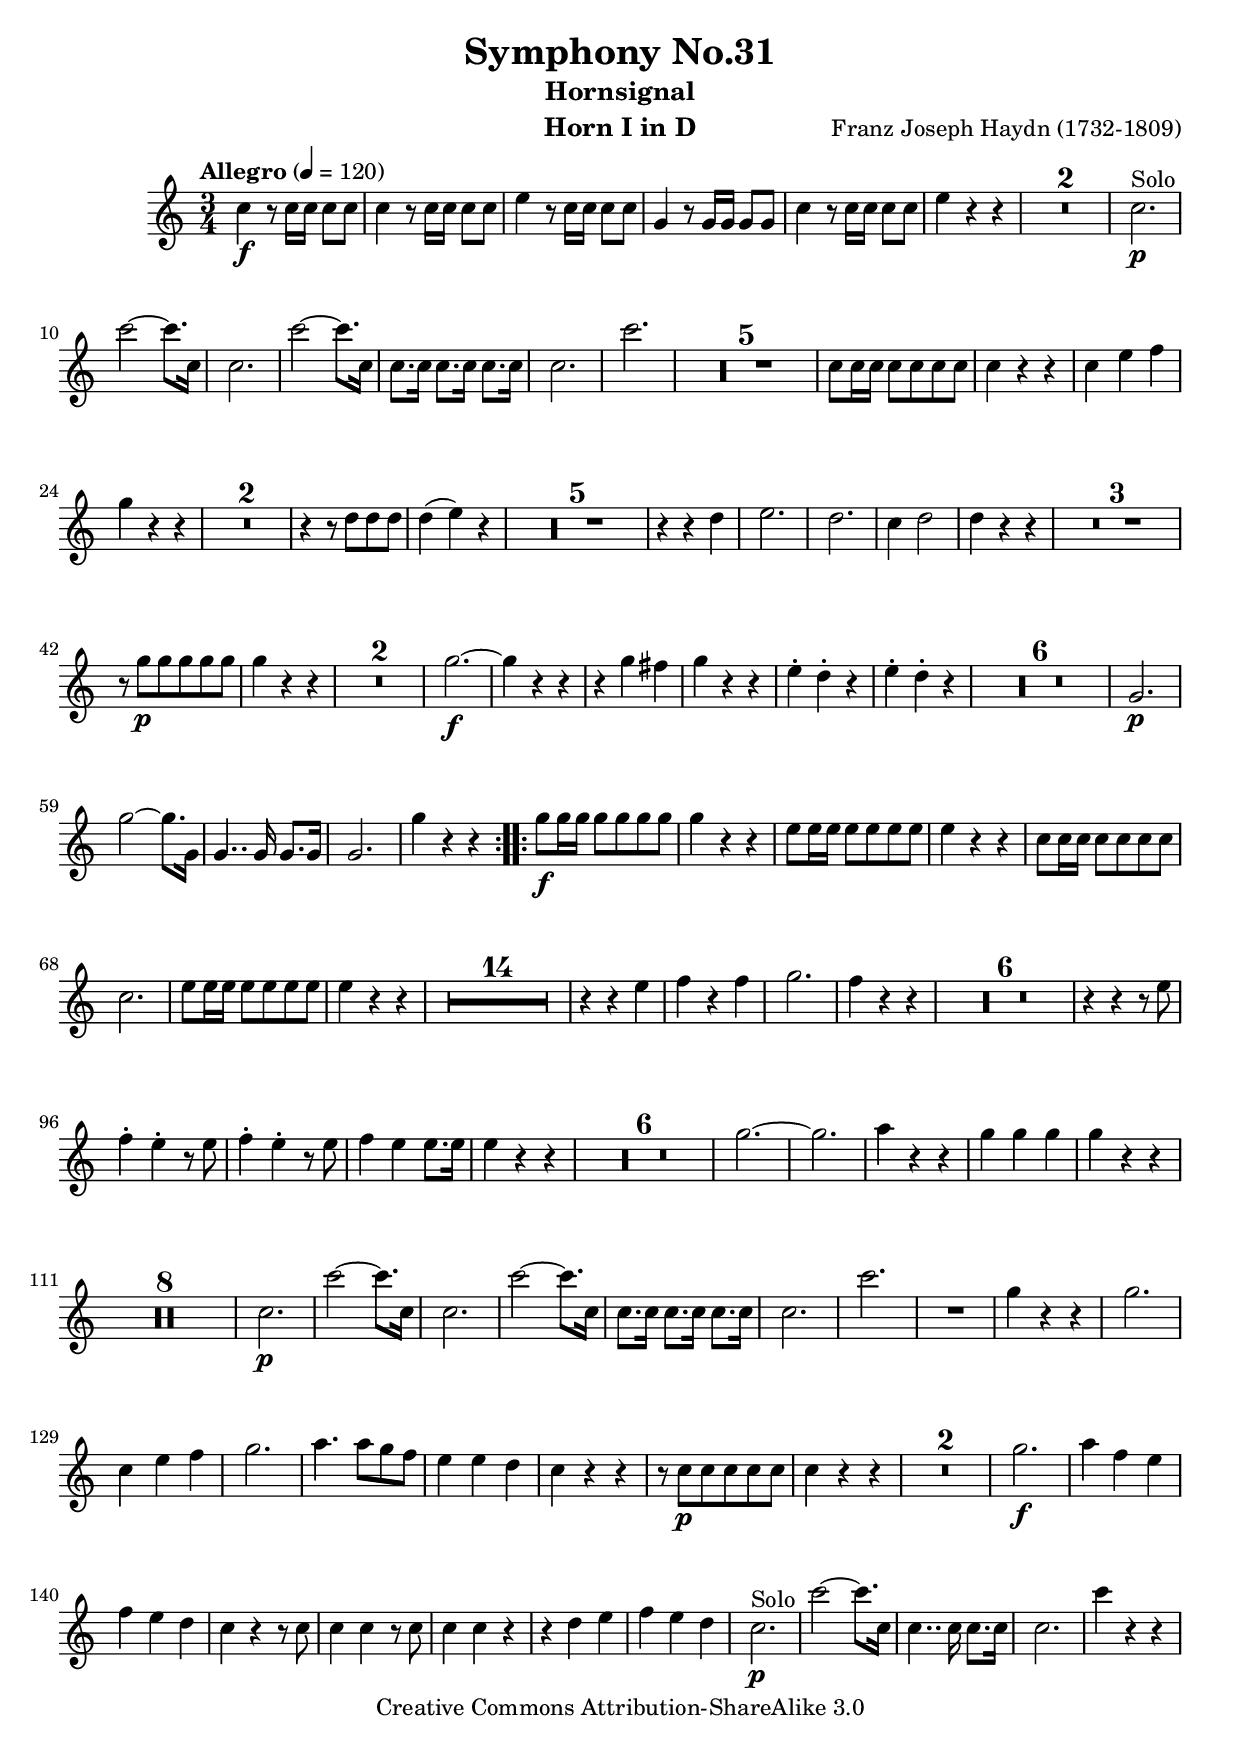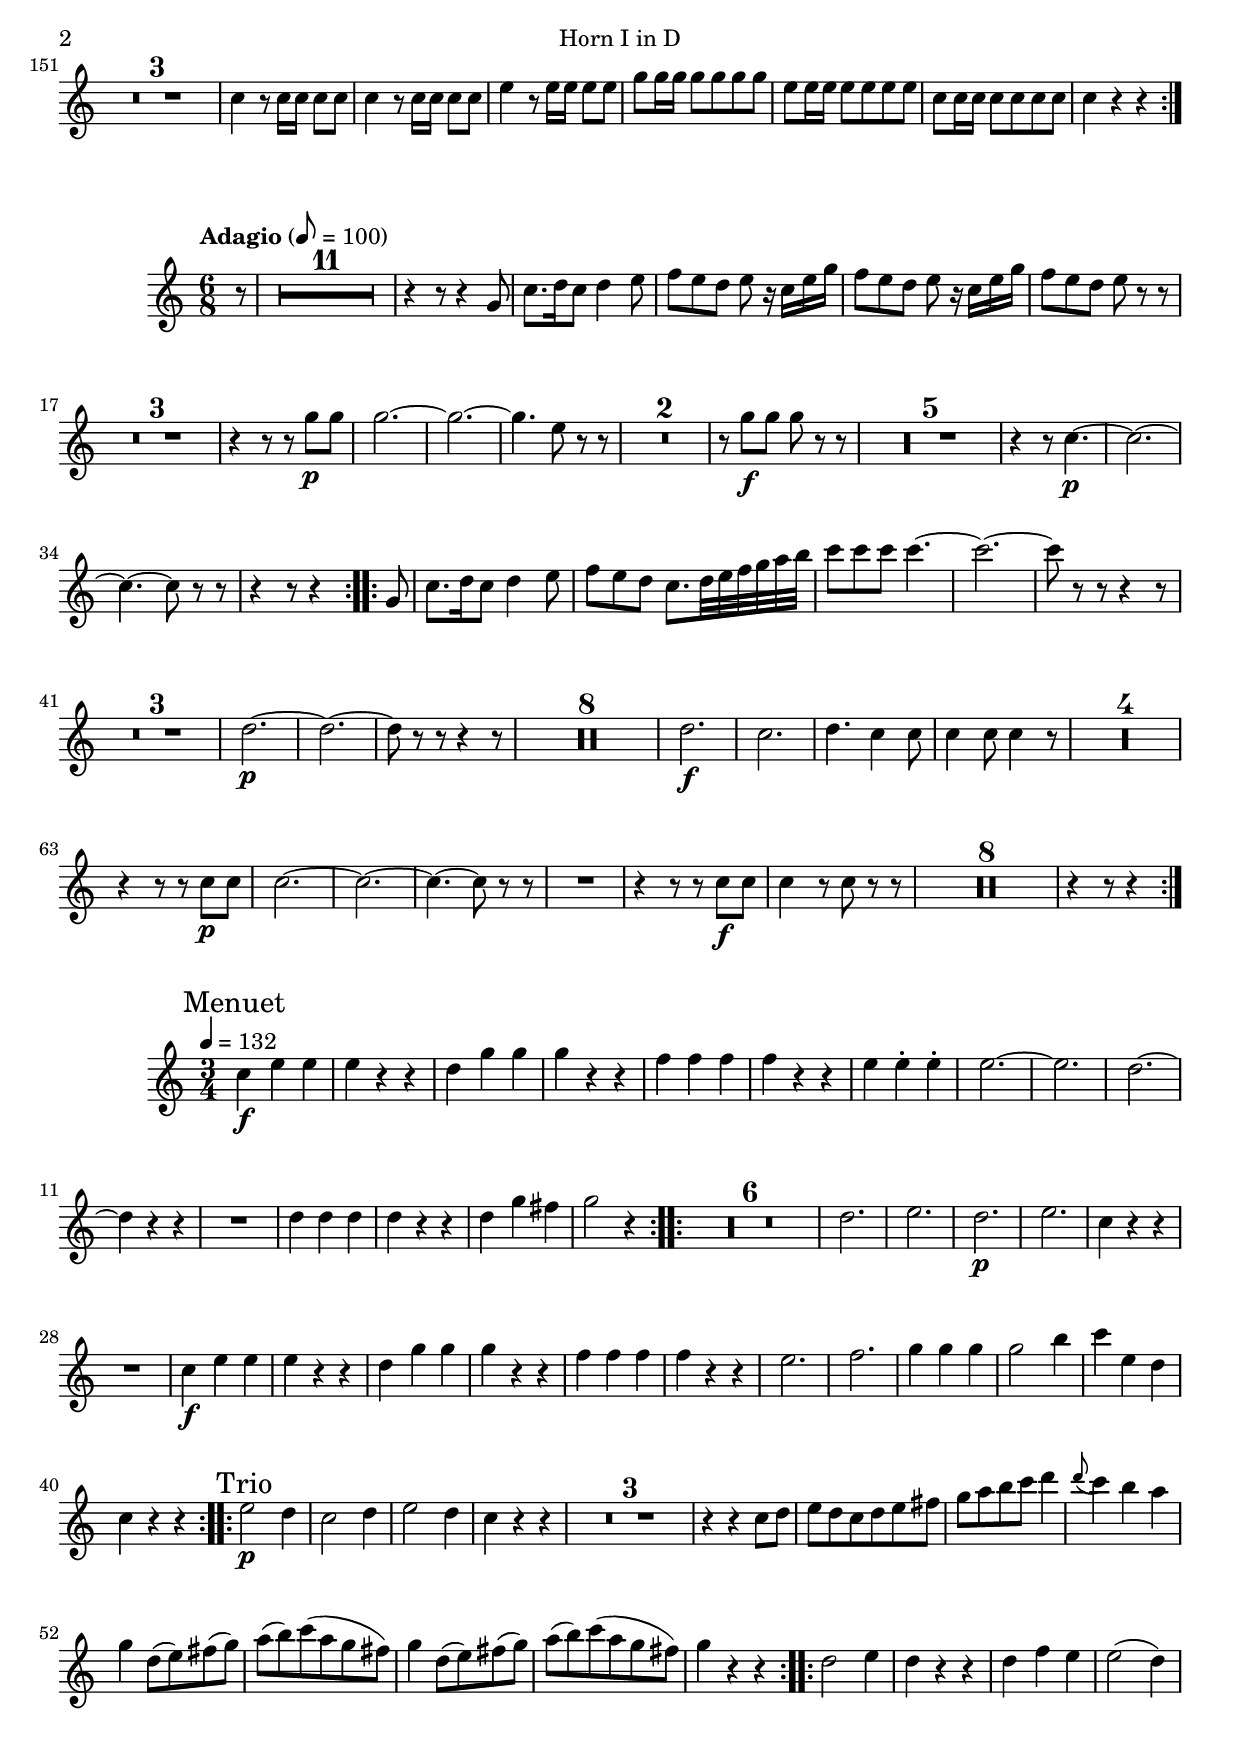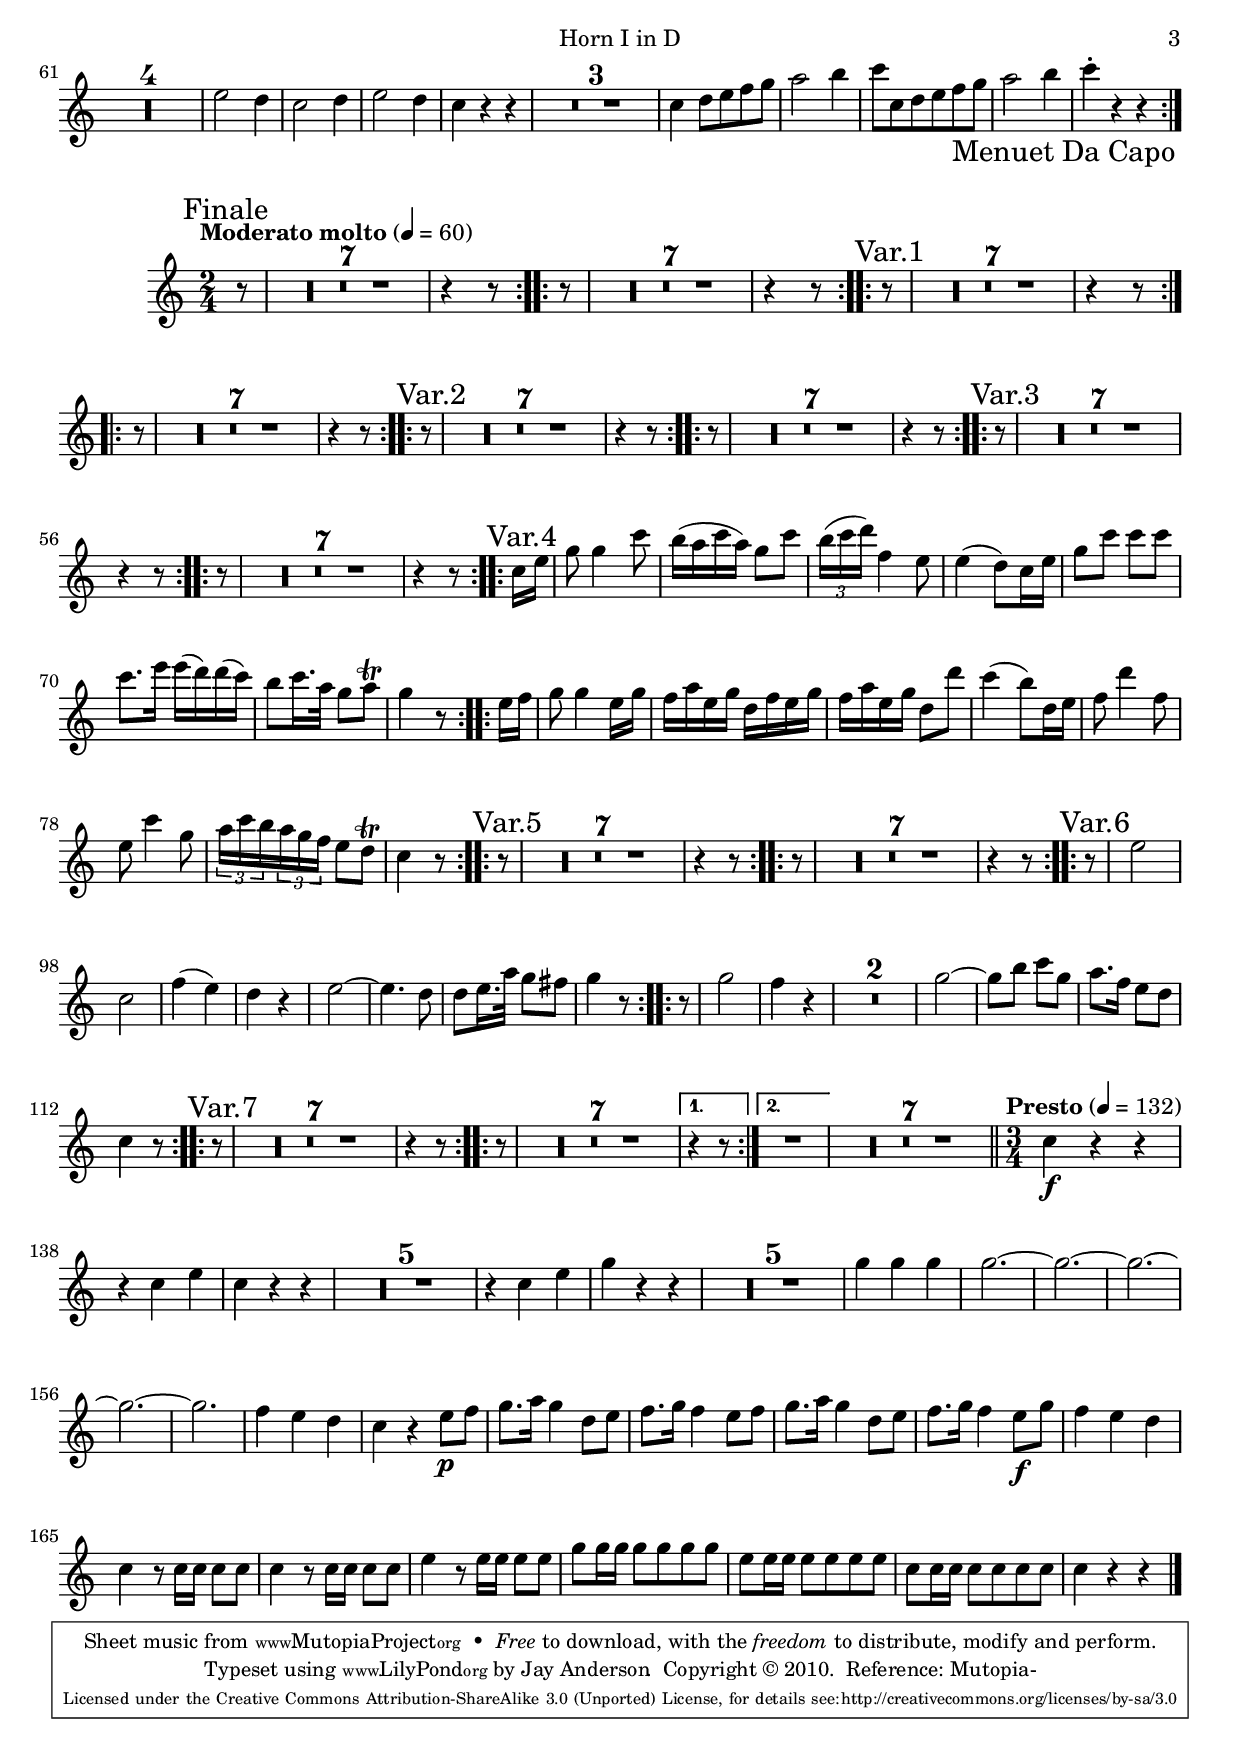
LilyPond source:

\version "2.13.16"

\include "defs.ily"
\version "2.13.16"

\include "defs.ily"

hornOneMvtI = \relative c''
{
  \transposition d
  \repeat volta 2
  {
    c4\f r8 c16 c c8 c |
    c4 r8 c16 c c8 c |
    e4 r8 c16 c c8 c |
    g4 r8 g16 g g8 g |
    c4 r8 c16 c c8 c |
    e4 r r |
    R2.*2 |
    c2.\p^\solo |
    c'2~ c8. c,16 |
    c2. |
    c'2~ c8. c,16 |
    \repeat unfold 3 {c8. c16} |
    c2. |
    c' |
    R2.*5 |
    c,8 c16 c c8 c c c |
    c4 r r |
    c4 e f |
    g r r |
    R2.*2 |
    r4 r8 d d d |
    d4( e) r |
    R2.*5 |
    r4 r d |
    e2. |
    d |
    c4 d2 |
    d4 r r |
    R2.*3 |
    r8 g\p g g g g |
    g4 r r |
    R2.*2 |
    g2.~\f |
    g4 r r |
    r g fis |
    g r r |
    e-. d-. r |
    e-. d-. r |
    R2.*6 |
    g,2.\p |
    g'2~ g8. g,16 |
    g4.. g16 g8. g16 |
    g2. |
    g'4 r r |
  }
  \repeat volta 2
  {
    g8\f g16 g g8 g g g |
    g4 r r |
    e8 e16 e e8 e e e |
    e4 r r |
    c8 c16 c c8 c c c |
    c2. |
    e8 e16 e e8 e e e |
    e4 r r |
    R2.*14 |
    r4 r e |
    f r f |
    g2. |
    f4 r r |
    R2.*6 |
    r4 r r8 e |
    f4-. e-. r8 e |
    f4-. e-. r8 e |
    f4 e e8. e16 |
    e4 r r |
    R2.*6 |
    g2.~ |
    g |
    a4 r r |
    g g g |
    g r r |
    R2.*8 |
    c,2.\p |
    c'2~ c8. c,16 |
    c2. |
    c'2~ c8. c,16 |
    \repeat unfold 3 {c8. c16} |
    c2. |
    c' |
    R2. |
    g4 r r |
    g2. |
    c,4 e f |
    g2. |
    a4. a8 g f |
    e4 e d |
    c r r |
    r8 c\p c c c c |
    c4 r r |
    R2.*2 |
    g'2.\f |
    a4 f e |
    f e d |
    c r r8 c |
    c4 c r8 c |
    c4 c r |
    r d e |
    f e d |
    c2.\p^\solo |
    c'2~ c8. c,16 |
    c4.. c16 c8. c16 |
    c2. |
    c'4 r r |
    R2.*3 |
    c,4 r8 c16 c c8 c |
    c4 r8 c16 c c8 c |
    e4 r8 e16 e e8 e |
    g8 g16 g g8 g g g |
    e8 e16 e e8 e e e |
    c8 c16 c c8 c c c |
    c4 r r |
  }
}

hornOneMvtII = \relative c''
{
  \transposition d
  \repeat volta 2
  {
    r8 |
    R2.*11 |
    r4 r8 r4 g8 |
    c8. d16 c8 d4 e8 |
    \repeat unfold 2 {f e d e r16 c e g |}
    f8 e d e r r |
    R2.*3 |
    r4 r8 r g\p g |
    g2.~ |
    g~ |
    g4. e8 r r |
    R2.*2 |
    r8 g\f g g r r |
    R2.*5 |
    r4 r8 c,4.~\p |
    c2.~ |
    c4.~ c8 r r |
    r4 r8 r4
  }
  \repeat volta 2
  {
    g8 |
    c8. d16 c8 d4 e8 |
    f e d c8. d32 e f g a b |
    c8 c c c4.~ |
    c2.~ |
    c8 r r r4 r8 |
    R2.*3 |
    d,2.~\p |
    d~ |
    d8 r r r4 r8 |
    R2.*8 |
    d2.\f |
    c |
    d4. c4 c8 |
    c4 c8 c4 r8 |
    R2.*4 |
    r4 r8 r c\p c |
    c2.~ |
    c~ |
    c4.~ c8 r r |
    R2. |
    r4 r8 r c\f c |
    c4 r8 c r r |
    R2.*8 |
    r4 r8 r4
  }
}

hornOneMvtIII = \relative c''
{
  \transposition d
  \repeat volta 2
  {
    c4\f e e |
    e r r |
    d g g |
    g r r |
    f f f |
    f r r |
    e e-. e-. |
    e2.~ |
    e |
    d~ |
    d4 r r |
    R2. |
    d4 d d |
    d r r |
    d g fis |
    g2 r4 |
  }
  \repeat volta 2
  {
    R2.*6 |
    d2. |
    e |
    d\p |
    e |
    c4 r r |
    R2. |
    c4\f e e |
    e r r |
    d g g |
    g r r |
    f f f |
    f r r |
    e2. |
    f |
    g4 g g |
    g2 b4 |
    c e, d |
    c r r |
  }
  \repeat volta 2
  {
    e2\p d4 |
    c2 d4 |
    e2 d4 |
    c4 r r |
    R2.*3 |
    r4 r c8 d |
    e d c d e fis |
    g a b c d4 |
    \appoggiatura d8 c4 b a |
    \repeat unfold 2
    {
      g d8( e) fis( g) |
      a( b) c( a g fis) |
    }
    g4 r r |
  }
  \repeat volta 2
  {
    d2 e4 |
    d4 r r |
    d f e |
    e2( d4) |
    R2.*4 |
    e2 d4 |
    c2 d4 |
    e2 d4 |
    c4 r r |
    R2.*3 |
    c4 d8 e f g |
    a2 b4 |
    c8 c, d e f g |
    a2 b4 |
    c-. r r |
  }
}

hornOneMvtIV = \relative c''
{
  \transposition d
  %Intro, Var.1-3
  \repeat unfold 4
  {
    \repeat volta 2
    {
      r8 |
      R2*7 |
      r4 r8
    }
    \repeat volta 2
    {
      r8 |
      R2*7 |
      r4 r8
    }
  }
  %Var.4
  \repeat volta 2
  {
    c16 e |
    g8 g4 c8 |
    b16( a c a) g8 c |
    \times 2/3 {b16( c d)} f,4 e8 |
    e4( d8) c16 e |
    g8 c c c |
    c8. e16 e( d) d( c) |
    b8 c16. a32 g8 a\trill |
    g4 r8
  }
  \repeat volta 2
  {
    e16 f |
    g8 g4 e16 g |
    f a e g d f e g |
    f a e g d8 d' |
    c4( b8) d,16 e |
    f8 d'4 f,8 |
    e c'4 g8 |
    \times 2/3 {a16 c b} \times 2/3 {a g f} e8 d\trill |
    c4 r8
  }
  %Var.5
  \repeat volta 2
  {
    r8 |
    R2*7 |
    r4 r8
  }
  \repeat volta 2
  {
    r8 |
    R2*7 |
    r4 r8
  }
  %Var.6
  \repeat volta 2
  {
    r8 |
    e2 |
    c |
    f4( e) |
    d r |
    e2~ |
    e4. d8 |
    d e16. a32 g8 fis |
    g4 r8
  }
  \repeat volta 2
  {
    r8 |
    g2 |
    f4 r |
    R2*2 |
    g2~ |
    g8 b c g |
    a8. f16 e8 d |
    c4 r8
  }
  %Var.7
  \repeat volta 2
  {
    r8 |
    R2*7 |
    r4 r8
  }
  \repeat volta 2
  {
    r8 |
    R2*7 |
  }
  \alternative
  {
    {r4 r8}
    {R2 |}
  }
  R2*7 |

  %Presto
  %3/4
  c4\f r r |
  r c e |
  c r r |
  R2.*5 |
  r4 c e |
  g r r |
  R2.*5 |
  g4 g g |
  \repeat unfold 4 {g2.~ |}
  g2. |
  f4 e d |
  c4 r e8\p f |
  g8. a16 g4 d8 e |
  f8. g16 f4 e8 f |
  g8. a16 g4 d8 e |
  f8. g16 f4 e8\f g |
  f4 e d |
  c4 r8 c16 c c8 c |
  c4 r8 c16 c c8 c |
  e4 r8 e16 e e8 e |
  g8 g16 g g8 g g g |
  e8 e16 e e8 e e e |
  c8 c16 c c8 c c c |
  c4 r r |
}

instrument = "Horn I in D"
\include "header.ily"

\score { \new Staff { << \hornOneMvtI \outlineMvtI >> } }
\score { \new Staff { << \hornOneMvtII \outlineMvtII >> } }
\score { \new Staff { << \hornOneMvtIII \outlineMvtIII >> } }
\score { \new Staff { << \hornOneMvtIV \outlineMvtIV >> } }
